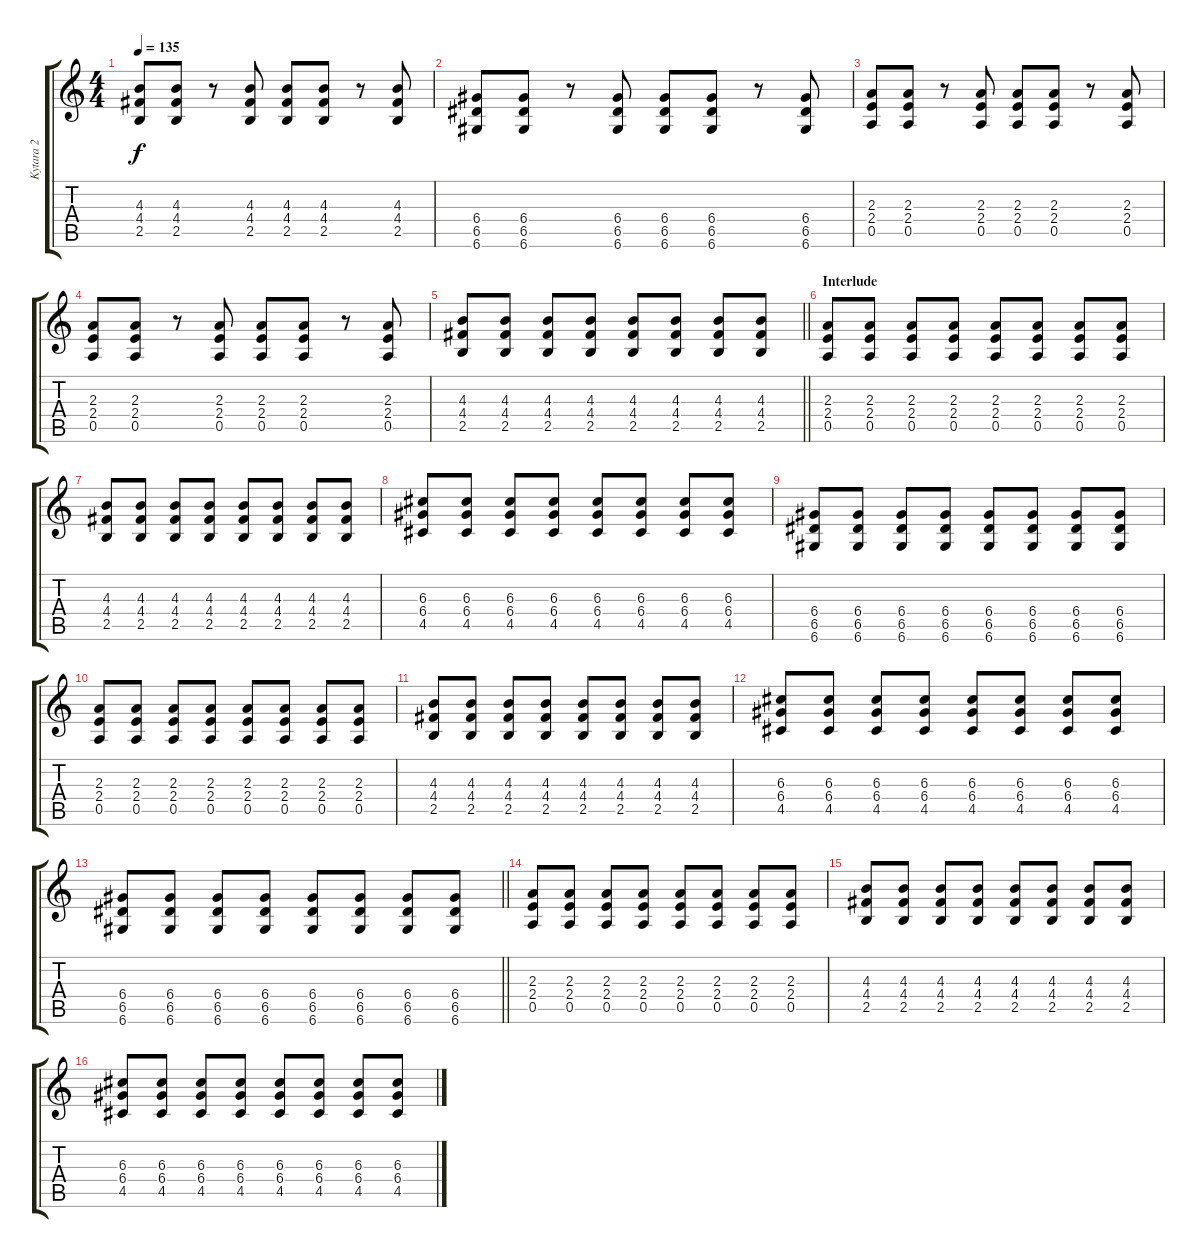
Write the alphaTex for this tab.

\track ("Kytara 2" "Kytara 2") {instrument electricguitarjazz}
\staff {score tabs}
\tuning (E4 B3 G3 D3 A2 D2) {hide}
\ts (4 4)
\tempo 135
\clef g2
\ks c
(4.3 4.4 2.5).8{dy f} (4.3 4.4 2.5).8 r.8 (4.3 4.4 2.5).8 (4.3 4.4 2.5).8 (4.3 4.4 2.5).8 r.8 (4.3 4.4 2.5).8 |
(6.4 6.5 6.6).8 (6.4 6.5 6.6).8 r.8 (6.4 6.5 6.6).8 (6.4 6.5 6.6).8 (6.4 6.5 6.6).8 r.8 (6.4 6.5 6.6).8 |
(2.3 2.4 0.5).8 (2.3 2.4 0.5).8 r.8 (2.3 2.4 0.5).8 (2.3 2.4 0.5).8 (2.3 2.4 0.5).8 r.8 (2.3 2.4 0.5).8 |
(2.3 2.4 0.5).8 (2.3 2.4 0.5).8 r.8 (2.3 2.4 0.5).8 (2.3 2.4 0.5).8 (2.3 2.4 0.5).8 r.8 (2.3 2.4 0.5).8 |
\barLineRight lightlight
(4.3 4.4 2.5).8 (4.3 4.4 2.5).8 (4.3 4.4 2.5).8 (4.3 4.4 2.5).8 (4.3 4.4 2.5).8 (4.3 4.4 2.5).8 (4.3 4.4 2.5).8 (4.3 4.4 2.5).8 |
\section ("" "Interlude")
(2.3 2.4 0.5).8 (2.3 2.4 0.5).8 (2.3 2.4 0.5).8 (2.3 2.4 0.5).8 (2.3 2.4 0.5).8 (2.3 2.4 0.5).8 (2.3 2.4 0.5).8 (2.3 2.4 0.5).8 |
(4.3 4.4 2.5).8 (4.3 4.4 2.5).8 (4.3 4.4 2.5).8 (4.3 4.4 2.5).8 (4.3 4.4 2.5).8 (4.3 4.4 2.5).8 (4.3 4.4 2.5).8 (4.3 4.4 2.5).8 |
(6.3 6.4 4.5).8 (6.3 6.4 4.5).8 (6.3 6.4 4.5).8 (6.3 6.4 4.5).8 (6.3 6.4 4.5).8 (6.3 6.4 4.5).8 (6.3 6.4 4.5).8 (6.3 6.4 4.5).8 |
(6.4 6.5 6.6).8 (6.4 6.5 6.6).8 (6.4 6.5 6.6).8 (6.4 6.5 6.6).8 (6.4 6.5 6.6).8 (6.4 6.5 6.6).8 (6.4 6.5 6.6).8 (6.4 6.5 6.6).8 |
(2.3 2.4 0.5).8 (2.3 2.4 0.5).8 (2.3 2.4 0.5).8 (2.3 2.4 0.5).8 (2.3 2.4 0.5).8 (2.3 2.4 0.5).8 (2.3 2.4 0.5).8 (2.3 2.4 0.5).8 |
(4.3 4.4 2.5).8 (4.3 4.4 2.5).8 (4.3 4.4 2.5).8 (4.3 4.4 2.5).8 (4.3 4.4 2.5).8 (4.3 4.4 2.5).8 (4.3 4.4 2.5).8 (4.3 4.4 2.5).8 |
(6.3 6.4 4.5).8 (6.3 6.4 4.5).8 (6.3 6.4 4.5).8 (6.3 6.4 4.5).8 (6.3 6.4 4.5).8 (6.3 6.4 4.5).8 (6.3 6.4 4.5).8 (6.3 6.4 4.5).8 |
\barLineRight lightlight
(6.4 6.5 6.6).8 (6.4 6.5 6.6).8 (6.4 6.5 6.6).8 (6.4 6.5 6.6).8 (6.4 6.5 6.6).8 (6.4 6.5 6.6).8 (6.4 6.5 6.6).8 (6.4 6.5 6.6).8 |
\section ("" "")
(2.3 2.4 0.5).8 (2.3 2.4 0.5).8 (2.3 2.4 0.5).8 (2.3 2.4 0.5).8 (2.3 2.4 0.5).8 (2.3 2.4 0.5).8 (2.3 2.4 0.5).8 (2.3 2.4 0.5).8 |
(4.3 4.4 2.5).8 (4.3 4.4 2.5).8 (4.3 4.4 2.5).8 (4.3 4.4 2.5).8 (4.3 4.4 2.5).8 (4.3 4.4 2.5).8 (4.3 4.4 2.5).8 (4.3 4.4 2.5).8 |
(6.3 6.4 4.5).8 (6.3 6.4 4.5).8 (6.3 6.4 4.5).8 (6.3 6.4 4.5).8 (6.3 6.4 4.5).8 (6.3 6.4 4.5).8 (6.3 6.4 4.5).8 (6.3 6.4 4.5).8
